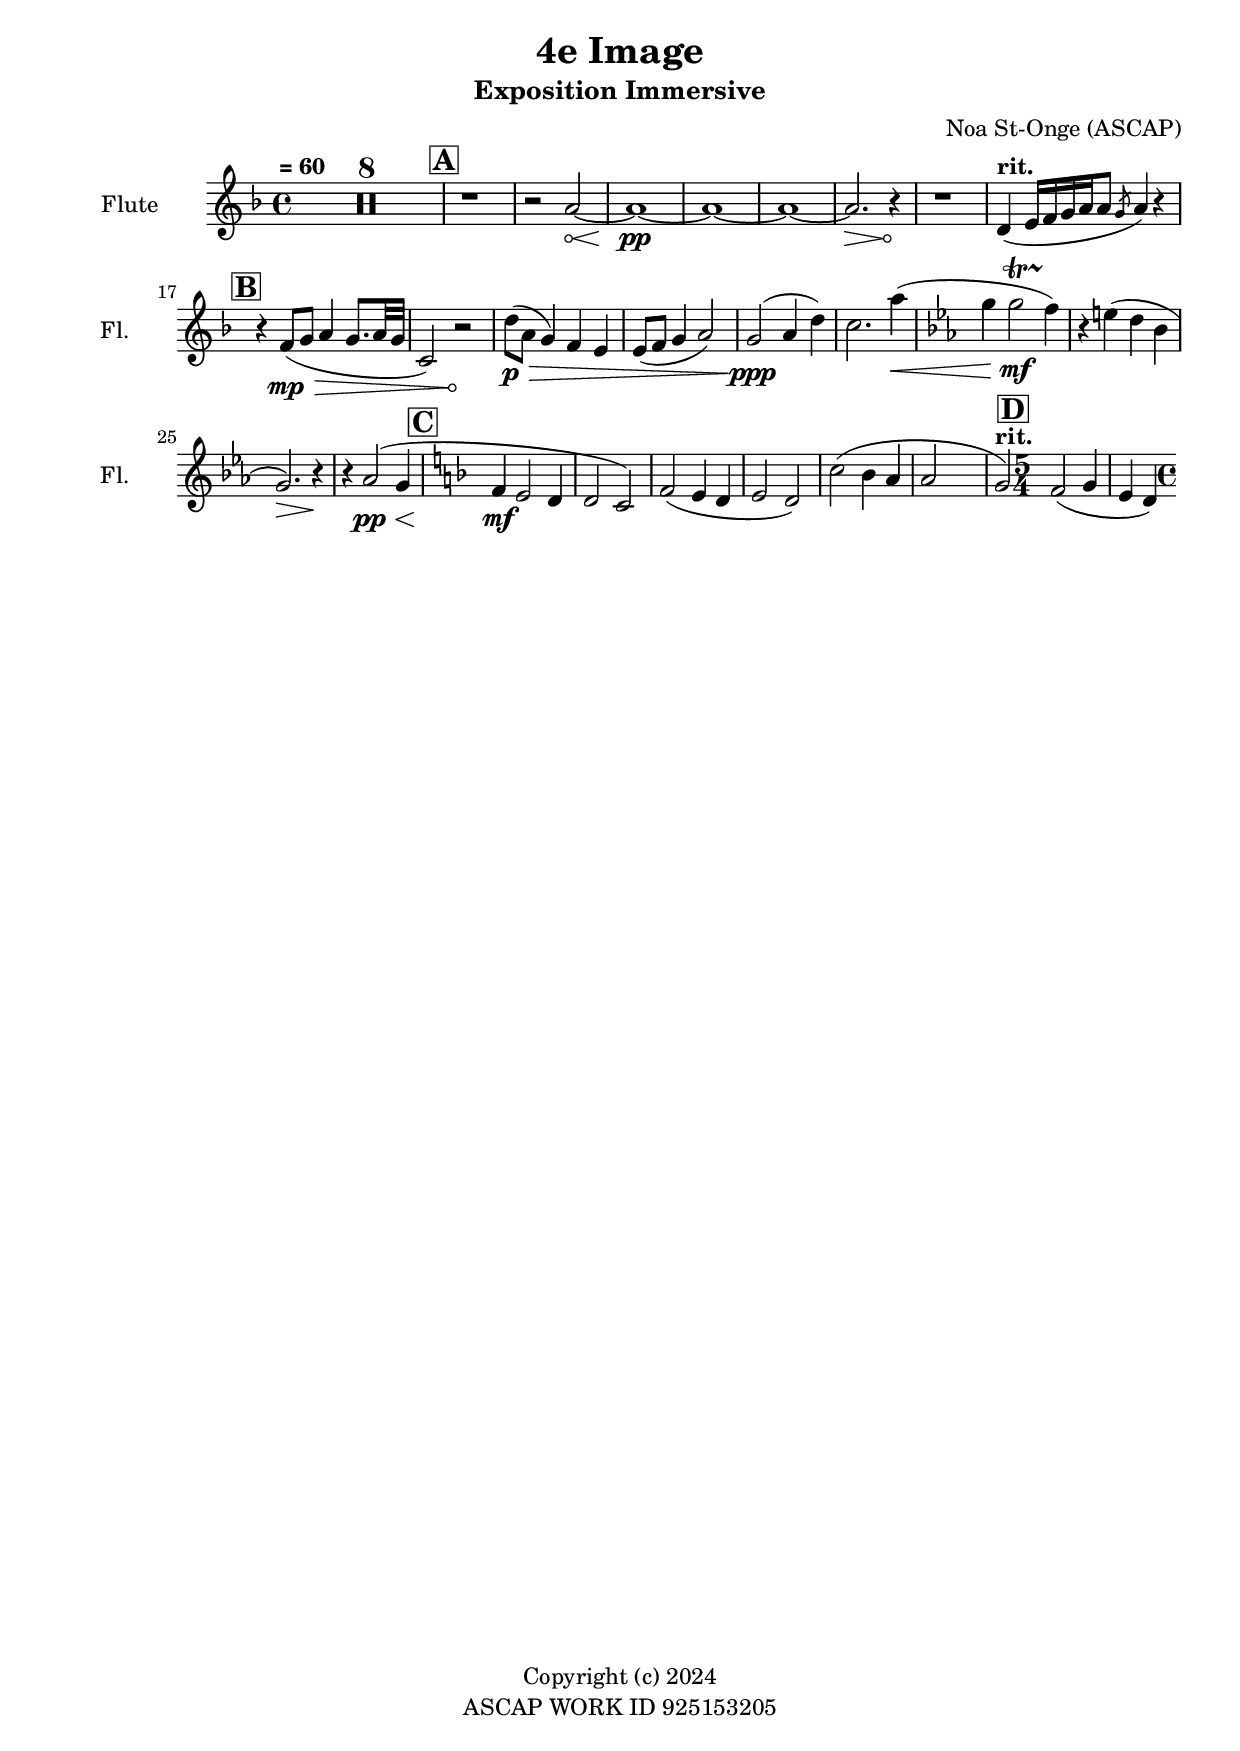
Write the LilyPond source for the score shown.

flute = \relative c'' {
  \time 4/4
  \tempo " = 60"
  \key f \major

  \set Score.rehearsalMarkFormatter = #format-mark-box-alphabet

  % Music follows here.
  \override Hairpin.circled-tip = ##t
  \compressMMRests { R1*8 } \mark \default r1 r2
  a2\< ~ a1\!\pp ~ a1 ~ a1 ~ a2.\> r4\! r1

  \tempo \markup { "rit. " } d,4 (e16 [f16 g16 a16 a8] \slashedGrace g8 a4*1/2) r4

  \mark \default %B
  r4 f8(\mp\> g8 a4 g8. a32 g32 c,2) r2\!

  \override Hairpin.circled-tip = ##f
  d'8(\p\> a8 g4) f4 e4
  e8( f8 g4 a2)
  g2(\!\ppp a4 d4)
  c2. a'4(\<

  \key ees \major

  g4 g2\mf\startTrillSpan f4\stopTrillSpan) r4

  e4( d4 bes4 g2.)\> r4\! r4

  \once \slurUp
  aes2(\pp\< g4 \mark \default %%%%% C %%%%%
  \key f \major
  f4\!\mf e2 d4 d2 c2)
  f2( e4 d4 e2 d2)
  c'2( bes4 a4
  \after 1 \tempo "rit. " a2
  g2)

  %%%%% D %%%%%
  \mark \default
  \time 5/4
  f2( g4 e4 d4)
  \time 4/4
}

flutePart = \new Staff \with {
  instrumentName = "Flute"
  shortInstrumentName = "Fl."
  midiInstrument = "flute"
} \flute

\book {
  \bookOutputName "Flute"
  \header {
  title = "4e Image"
  subtitle = "Exposition Immersive"
  composer = "Noa St-Onge (ASCAP)"
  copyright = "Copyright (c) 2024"
  % Remove default LilyPond tagline
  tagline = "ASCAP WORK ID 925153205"
}
  \score {
    <<
      \flutePart
    >>
    \layout {
      indent = 25
      short-indent = 20
    }

    \midi {
      \tempo 4=60
    }
  }
}